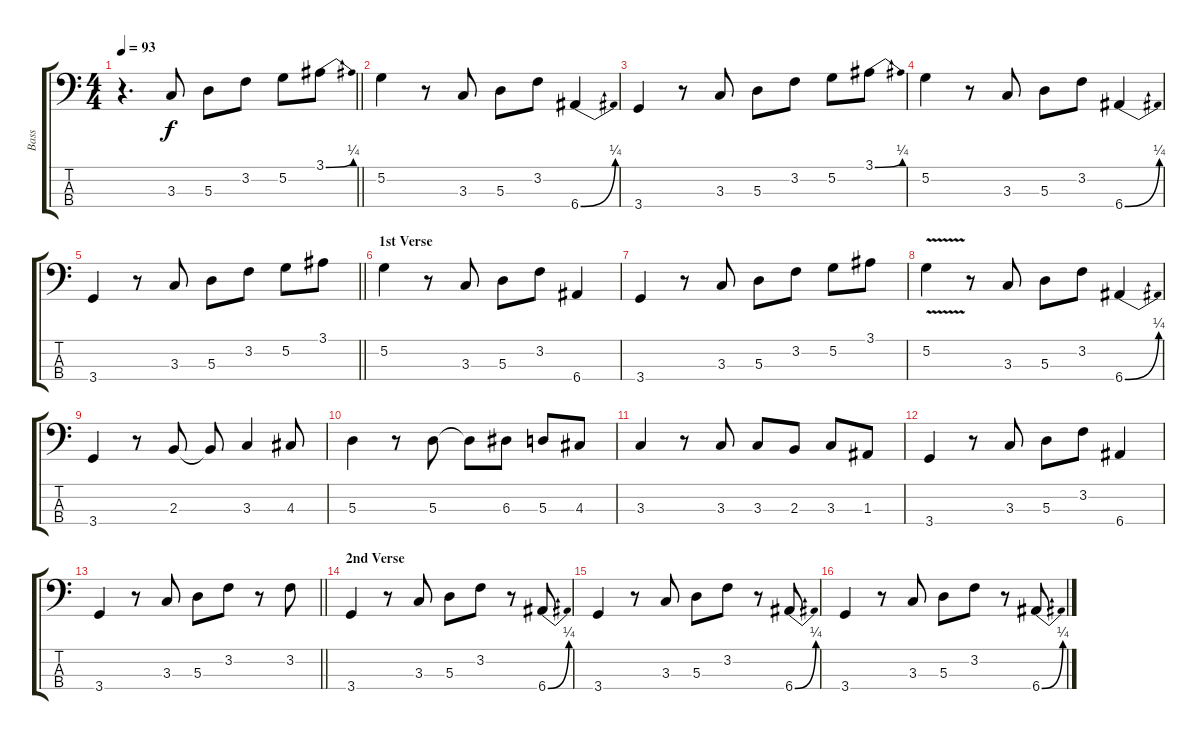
\track ("Bass" "Bass") {instrument electricbassfinger}
\staff {score tabs}
\tuning (G2 D2 A1 E1) {hide}
\ts (4 4)
\tempo 93
\clef f4
\barLineRight lightlight
\ks c
r.4{d dy f instrument electricbassfinger} 3.3.8 5.3.8 3.2.8 5.2.8 3.1{be (bend 0 0 60 1)}.8 |
5.2.4 r.8 3.3.8 5.3.8 3.2.8 6.4{be (bend 0 0 60 1)}.4 |
3.4.4 r.8 3.3.8 5.3.8 3.2.8 5.2.8 3.1{be (bend 0 0 60 1)}.8 |
5.2.4 r.8 3.3.8 5.3.8 3.2.8 6.4{be (bend 0 0 60 1)}.4 |
\barLineRight lightlight
3.4.4 r.8 3.3.8 5.3.8 3.2.8 5.2.8 3.1.8 |
\section ("" "1st Verse")
5.2.4 r.8 3.3.8 5.3.8 3.2.8 6.4.4 |
3.4.4 r.8 3.3.8 5.3.8 3.2.8 5.2.8 3.1.8 |
5.2{v}.4 r.8 3.3.8 5.3.8 3.2.8 6.4{be (bend 0 0 60 1)}.4 |
3.4.4 r.8 2.3.8 2.3{t}.8 3.3.4 4.3.8 |
5.3.4 r.8 5.3.8 5.3{t}.8 6.3.8 5.3.8 4.3.8 |
3.3.4 r.8 3.3.8 3.3.8 2.3.8 3.3.8 1.3.8 |
3.4.4 r.8 3.3.8 5.3.8 3.2.8 6.4.4 |
\barLineRight lightlight
3.4.4 r.8 3.3.8 5.3.8 3.2.8 r.8 3.2.8 |
\section ("" "2nd Verse")
3.4.4 r.8 3.3.8 5.3.8 3.2.8 r.8 6.4{be (bend 0 0 60 1)}.8 |
3.4.4 r.8 3.3.8 5.3.8 3.2.8 r.8 6.4{be (bend 0 0 60 1)}.8 |
3.4.4 r.8 3.3.8 5.3.8 3.2.8 r.8 6.4{be (bend 0 0 60 1)}.8
